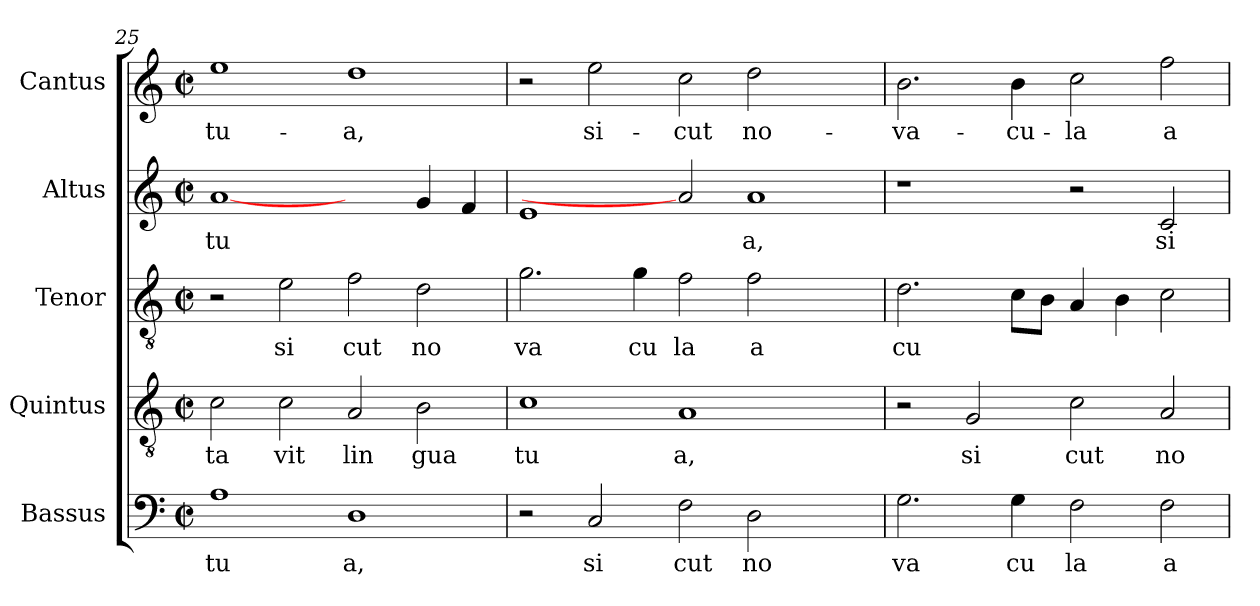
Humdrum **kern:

**kern	**text	**kern	**text	**kern	**text	**kern	**text	**kern	**text
*part5	*part5	*part4	*part4	*part3	*part3	*part2	*part2	*part1	*part1
*staff5	*staff5	*staff4	*staff4	*staff3	*staff3	*staff2	*staff2	*staff1	*staff1
*I"Bassus	*	*I"Quintus	*	*I"Tenor	*	*I"Altus	*	*I"Cantus	*
!!LO:LB:g=z
*clefF4	*	*clefGv2	*	*clefGv2	*	*clefG2	*	*clefG2	*
*M2/2	*	*M2/2	*	*M2/2	*	*M2/2	*	*M2/2	*
*met(c|)	*	*met(c|)	*	*met(c|)	*	*met(c|)	*	*met(c|)	*
=25	=25	=25	=25	=25	=25	=25	=25	=25	=25
!	!LO:LY:b:cj	!	!LO:LY:b:cj	!	!	!	!LO:LY:b:cj	!	!LO:LY:b:cj
1A	tu	2c\	-ta	2r	.	[1a	tu	1ee	tu-
!	!	!	!LO:LY:b:cj	!	!LO:LY:b:cj	!	!	!	!
.	.	2c\	vit	2e\	si	.	.	.	.
!	!LO:LY:b:cj	!	!LO:LY:b:cj	!	!LO:LY:b:cj	!	!	!	!LO:LY:b:cj
1D	a,	2A/	lin	2f\	cut	2ryy	.	1dd	-a,
!	!	!	!LO:LY:b:cj	!	!LO:LY:b:cj	!	!	!	!
.	.	2B\	gua	2d\	no	4g/	.	.	.
.	.	.	.	.	.	4f/	.	.	.
=26	=26	=26	=26	=26	=26	=26	=26	=26	=26
!	!	!	!LO:LY:b:cj	!	!LO:LY:b:cj	!	!	!	!
2r	.	1c	tu	2.g\	va	1e	.	2r	.
!	!LO:LY:b:cj	!	!	!	!	!	!	!	!LO:LY:b:cj
2C/	si	.	.	.	.	.	.	2ee\	si-
!	!	!	!	!	!LO:LY:b:cj	!	!	!	!
.	.	.	.	4g\	cu	.	.	.	.
!	!LO:LY:b:cj	!	!LO:LY:b:cj	!	!LO:LY:b:cj	!	!	!	!LO:LY:b:cj
2F\	cut	1A	a,	2f\	la	2a]	.	2cc\	-cut
!	!LO:LY:b:cj	!	!	!	!LO:LY:b:cj	!	!LO:LY:b:cj	!	!LO:LY:b:cj
2D\	no	.	.	2f\	a	1a	a,	2dd\	no-
2ryy	.	2ryy	.	2ryy	.	.	.	2ryy	.
=27	=27	=27	=27	=27	=27	=27	=27	=27	=27
!	!LO:LY:b:cj	!	!	!	!LO:LY:b:cj	!	!	!	!LO:LY:b:cj
2.G\	va	2r	.	2.d\	cu	1r	.	2.b\	-va-
!	!	!	!LO:LY:b:cj	!	!	!	!	!	!
.	.	2G/	si	.	.	.	.	.	.
!	!LO:LY:b:cj	!	!	!	!	!	!	!	!LO:LY:b:cj
4G\	cu	.	.	8c\L	.	.	.	4b\	-cu-
.	.	.	.	8B\J	.	.	.	.	.
!	!LO:LY:b:cj	!	!LO:LY:b:cj	!	!	!	!	!	!LO:LY:b:cj
2F\	la	2c\	cut	4A/	.	2r	.	2cc\	-la
.	.	.	.	4B\	.	.	.	.	.
!	!LO:LY:b:cj	!	!LO:LY:b:cj	!	!	!	!LO:LY:b:cj	!	!LO:LY:b:cj
2F\	a	2A/	no	2c\	.	2c/	si	2ff\	a-
=	=	=	=	=	=	=	=	=	=
*-	*-	*-	*-	*-	*-	*-	*-	*-	*-
